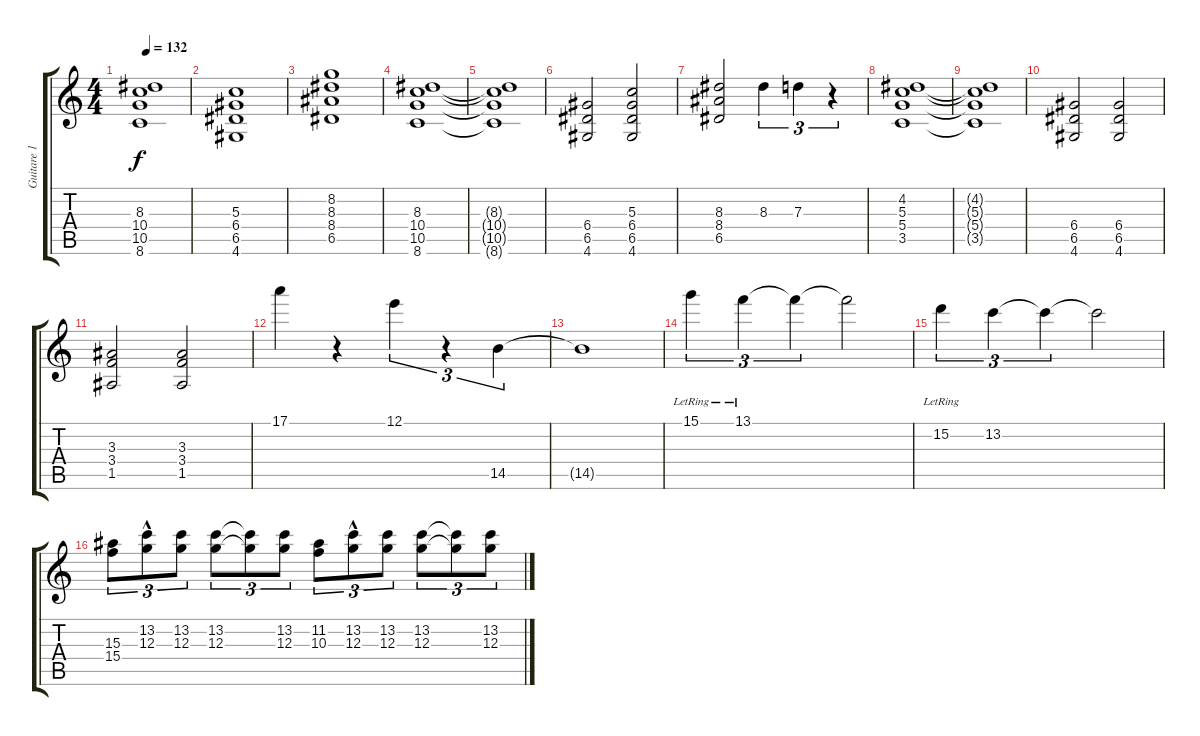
\track ("Guitare 1 (lead)" "Guitare 1 ") {instrument distortionguitar}
\staff {score tabs}
\tuning (E4 B3 G3 D3 A2 E2) {hide}
\ts (4 4)
\tempo 132
\clef g2
\ks c
(8.3{t} 10.4{t} 10.5{t} 8.6{t}).1{dy f} |
(5.3 6.4 6.5 4.6).1 |
(8.2 8.3 8.4 6.5).1 |
(8.3 10.4 10.5 8.6).1 |
(8.3{t} 10.4{t} 10.5{t} 8.6{t}).1 |
(6.4 6.5 4.6).2 (5.3 6.4 6.5 4.6).2 |
(8.3 8.4 6.5).2 8.3.4{tu (3 2)} 7.3.4{tu (3 2)} r.4{tu (3 2)} |
(4.2 5.3 5.4 3.5).1 |
(4.2{t} 5.3{t} 5.4{t} 3.5{t}).1 |
(6.4 6.5 4.6).2 (6.4 6.5 4.6).2 |
(3.3 3.4 1.5).2 (3.3 3.4 1.5).2 |
17.1.4 r.4 12.1.4{tu (3 2)} r.4{tu (3 2)} 14.5.4{tu (3 2)} |
14.5{t}.1 |
15.1{lr}.4{tu (3 2)} 13.1{lr}.4{tu (3 2)} 13.1{t}.4{tu (3 2)} 13.1{t}.2 |
15.2{lr}.4{tu (3 2)} 13.2.4{tu (3 2)} 13.2{t}.4{tu (3 2)} 13.2{t}.2 |
(15.3 15.4).8{tu (3 2)} (13.2{hac} 12.3{hac}).8{tu (3 2)} (13.2 12.3).8{tu (3 2)} (13.2 12.3).8{tu (3 2)} (13.2{t} 12.3{t}).8{tu (3 2)} (13.2 12.3).8{tu (3 2)} (11.2 10.3).8{tu (3 2)} (13.2{hac} 12.3{hac}).8{tu (3 2)} (13.2 12.3).8{tu (3 2)} (13.2 12.3).8{tu (3 2)} (13.2{t} 12.3{t}).8{tu (3 2)} (13.2 12.3).8{tu (3 2)}
